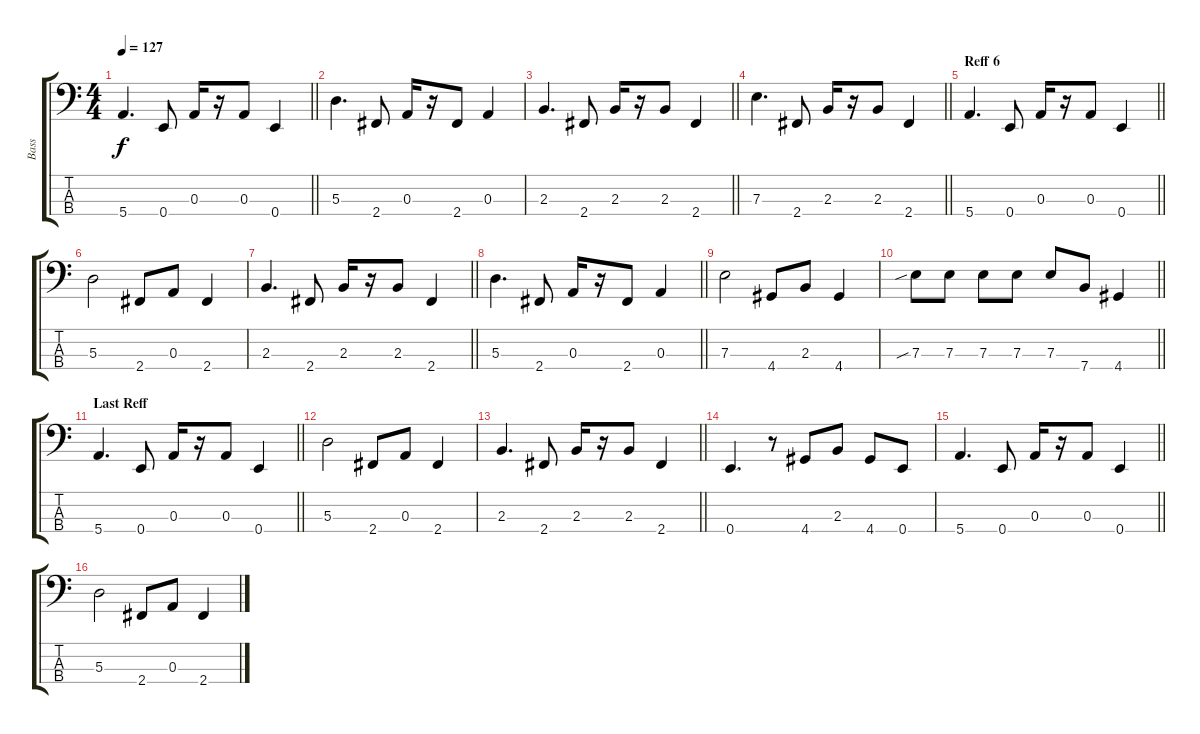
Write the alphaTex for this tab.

\track ("Bass" "Bass") {instrument electricbassfinger}
\staff {score tabs}
\tuning (G2 D2 A1 E1) {hide}
\ts (4 4)
\tempo 127
\clef f4
\barLineRight lightlight
\ks c
5.4.4{d dy f} 0.4.8 0.3.16 r.16 0.3.8 0.4.4 |
5.3.4{d} 2.4.8 0.3.16 r.16 2.4.8 0.3.4 |
\barLineRight lightlight
2.3.4{d} 2.4.8 2.3.16 r.16 2.3.8 2.4.4 |
\barLineRight lightlight
7.3.4{d} 2.4.8 2.3.16 r.16 2.3.8 2.4.4 |
\section ("" "Reff 6")
\barLineRight lightlight
5.4.4{d} 0.4.8 0.3.16 r.16 0.3.8 0.4.4 |
5.3.2 2.4.8 0.3.8 2.4.4 |
\barLineRight lightlight
2.3.4{d} 2.4.8 2.3.16 r.16 2.3.8 2.4.4 |
\barLineRight lightlight
5.3.4{d} 2.4.8 0.3.16 r.16 2.4.8 0.3.4 |
7.3.2 4.4.8 2.3.8 4.4.4 |
\barLineRight lightlight
7.3{sib}.8 7.3.8 7.3.8 7.3.8 7.3.8 7.4.8 4.4.4 |
\section ("" "Last Reff")
\barLineRight lightlight
5.4.4{d} 0.4.8 0.3.16 r.16 0.3.8 0.4.4 |
5.3.2 2.4.8 0.3.8 2.4.4 |
\barLineRight lightlight
2.3.4{d} 2.4.8 2.3.16 r.16 2.3.8 2.4.4 |
0.4.4{d} r.8 4.4.8 2.3.8 4.4.8 0.4.8 |
\barLineRight lightlight
5.4.4{d} 0.4.8 0.3.16 r.16 0.3.8 0.4.4 |
5.3.2 2.4.8 0.3.8 2.4.4
